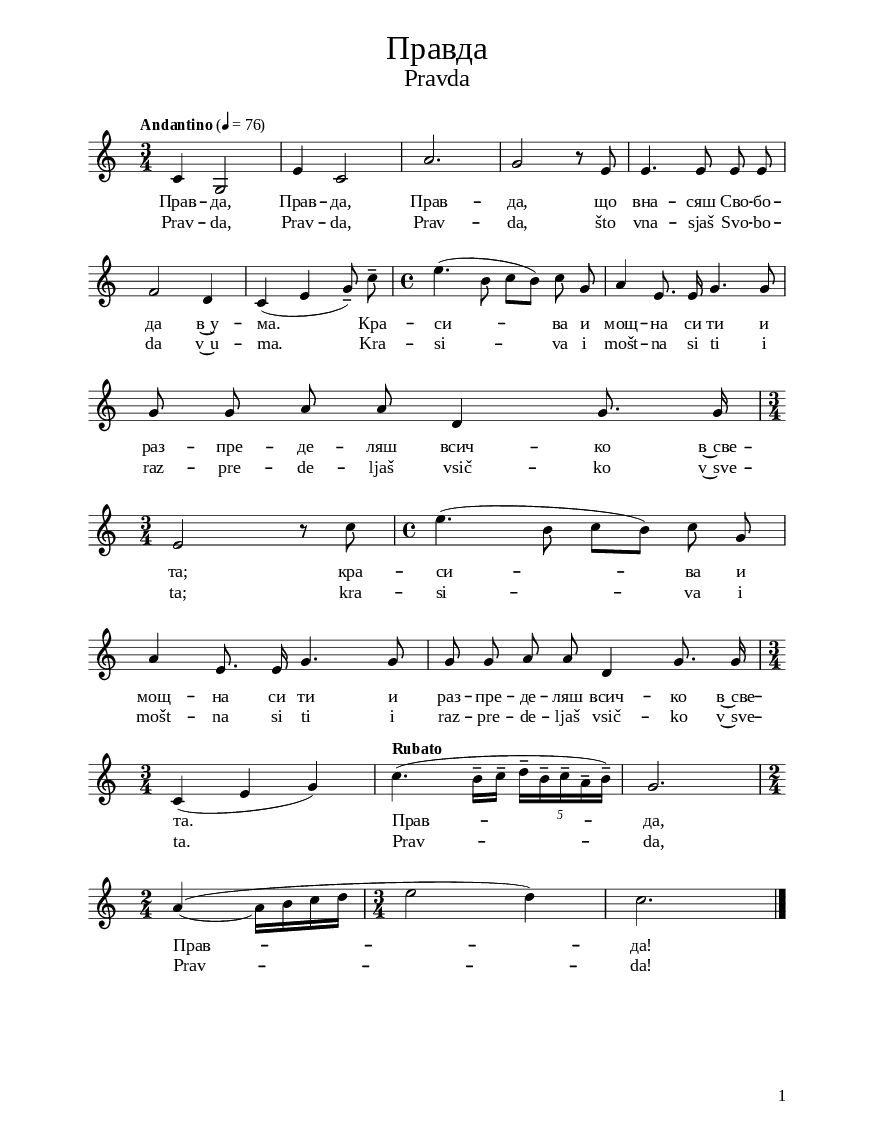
\version "2.24.1"

\include "include/globals.ily"

\bookpart {
  \label #'ref132
  \tocItem \markup "Правда – Pravda"
  \include "include/bookpart-paper.ily"
  \score {
    \include "include/score-layout.ily"


    \new Voice \absolute {
      \clef treble
      \key c \major
      \time 3/4
      \tempoFunc "Andantino" 4 "76"
      \autoBeamOff
      c'4  g2 | % 2
      e'4  c'2 | % 3
      a'2. | % 4
      g'2 r8  e'8 | % 5
      e'4.  e'8  e'8  e'8 \break | % 6
      f'2  d'4 | % 7
      c'4 (  e'4  g'8 ) --   c''8 -- | % 8
      \time 4/4  | % 8
      e''4. (  b'8  c''8 [  b'8 ] )
      c''8  g'8  | % 9
      a'4  e'8.  e'16  g'4.  g'8
      \break |
      g'8  g'8  a'8  a'8  d'4
      g'8.  g'16 | \break % 11
      \time 3/4  | % 11
      e'2 r8  c''8 | % 12
      \time 4/4  | % 12
      e''4. (  b'8  c''8 [  b'8 ) ]
      c''8  g'8 \break | % 13
      a'4  e'8.  e'16  g'4.  g'8 | % 14
      g'8  g'8  a'8  a'8  d'4
      g'8.  g'16 | \break  % 15
      \time 3/4  | % 15
      c'4 (  e'4  g'4 )  | % 16
      \tempo "Rubato" c''4. ( b'16 -- [
      c''16 -- ]
      \times 4/5  {
        d''16 -- [  b'16 --  c''16 --
        a'16 --  b'16 ) -- ]
      }
      | % 17
      g'2. \break | % 18
      \time 2/4  | % 18
      a'4 ( ~  a'16 [  b'16  c''16
      d''16 ] | % 19
      \time 3/4  | % 19
      e''2  d''4 ) |
      c''2. \bar "|."
    }

    \addlyrics {
      Прав -- да, Прав -- да, Прав -- да,
      що вна -- сяш Сво -- бо -- да в~у
      -- ма.   Кра -- си --
      ва и мощ -- на си ти и раз --
      пре -- де -- ляш всич -- ко в~све --
      та; кра -- си --   ва и
      мощ -- на си ти и раз -- пре -- де
      -- ляш всич -- ко в~све -- та.
      Прав --
      да, Прав --
      да!}
    \addlyrics {
      Prav -- da, Prav -- da, Prav -- da,
      što vna -- sjaš Svo -- bo -- da v~u
      -- ma.   Kra -- si --
      va i mošt -- na si ti i raz --
      pre -- de -- ljaš vsič -- ko v~sve --
      ta; kra -- si --   va i
      mošt -- na si ti i raz -- pre -- de
      -- ljaš vsič -- ko v~sve -- ta.
      Prav --
      da, Prav --
      da!}

        \header {
          title = \titleFunc "Правда" "Pravda"
        }

        \midi{}

      } % score

      \pageBreak

      % include foreign translation(s) of the song
      \version "2.20.0"

\markup \fill-line { \fontsize #deTitleFontSize "Gerechtigkeit" }
\markup \null
\markup \null
\markup \fontsize #deCoupletFontSize {
  \hspace #12
  \override #`(baseline-skip . ,deCoupletBaselineSkip)

  \column {
    \line { " " }

  \line { " "Gerechtigkeit, Gerechtigkeit, Gerechtigkeit,}

  \line { " "die du Freiheit in den Verstand bringst.}

  \line { " "Schön und mächtig bist du }

  \line { " "und verteilst alles in der Welt. }

  \line { " "Gerechtigkeit, Gerechtigkeit!}

  }
}


    } % bookpart
